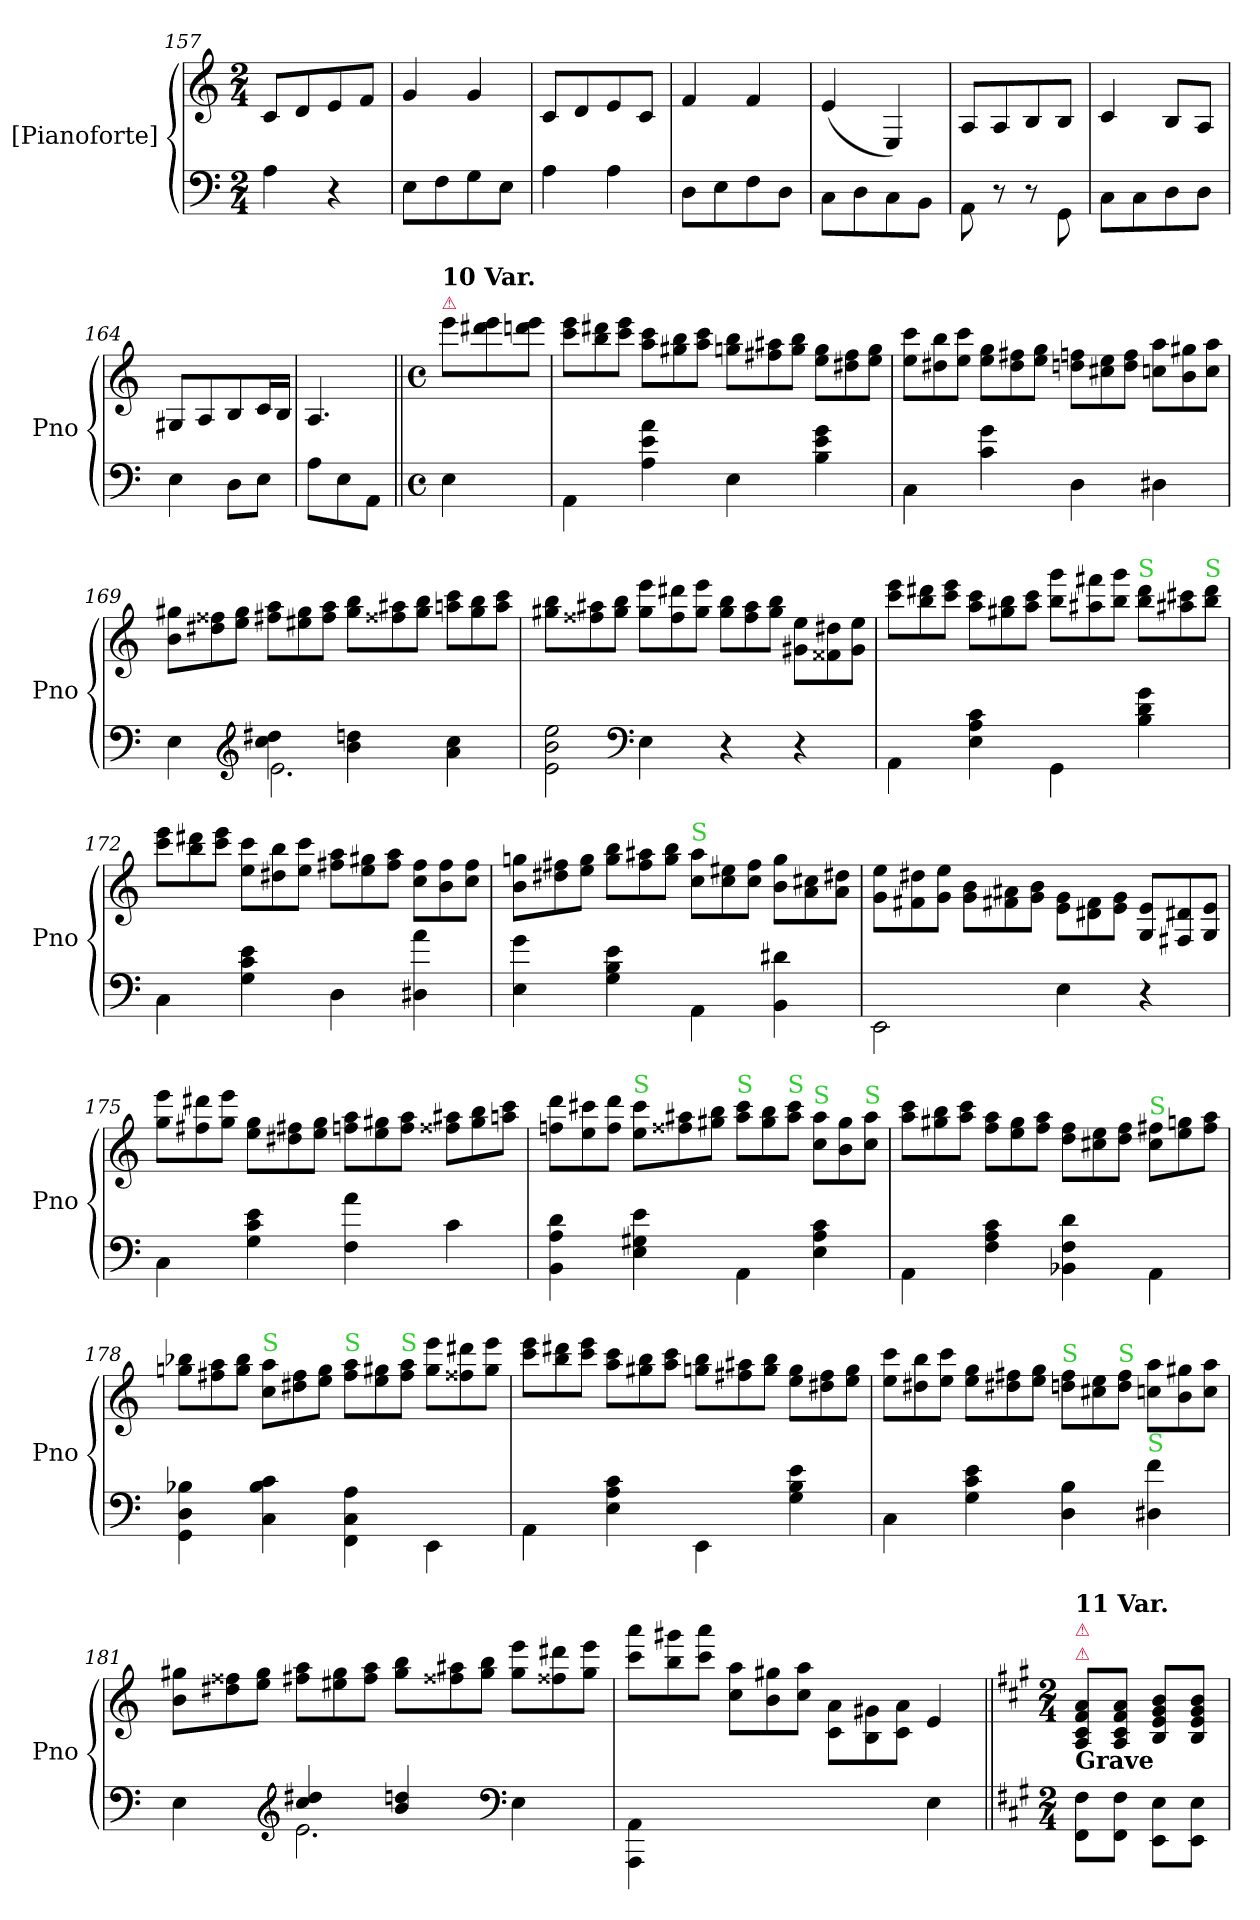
**kern	**kern
*part2	*part1
*staff2	*staff1
*I"[Pianoforte]	*I"[Pianoforte]
*I'Pno	*I'Pno
*clefF4	*clefG2
*k[]	*k[]
*a:	*a:
*M2/4	*M2/4
=157	=157
4A\	8c/L
.	8d/
4r	8e/
.	8f/J
=158	=158
8E\L	4g/
8F\	.
8G\	4g/
8E\J	.
=159	=159
4A\	8c/L
.	8d/
4A\	8e/
.	8c/J
=160	=160
8D\L	4f/
8E\	.
8F\	4f/
8D\J	.
=161	=161
8C\L	(4e/
8D\	.
8C\	4E/)
8BB\J	.
=162	=162
8AA\	8A/L
8r	8A/
8r	8B/
8GG\	8B/J
=163	=163
8C\L	4c/
8C\	.
8D\	8B/L
8D\J	8A/J
=164	=164
4E\	8G#X/L
.	8A/
8D\L	8B/
8E\J	16c/L
.	16B/JJ
=165	=165
8A\L	4.A/
8E\	.
8AA\J	.
=166||	=166||
*M4/4	*M4/4
*met(c)	*met(c)
*	*Xtuplet
!	!LO:TX:a:color=crimson:t=⚠
!	!LO:TX:a:B:t=10 Var.
4E\	12eee\L
.	12ddd#X\ 12eee\
.	12dddn\ 12eee\J
=167	=167
4AA\	12ccc\ 12eee\L
.	12bb\ 12ddd#X\
.	12ccc\ 12eee\J
4A\ 4e\ 4a\	12aa\ 12ccc\L
.	12gg#X\ 12bb\
.	12aa\ 12ccc\J
4E\	12ggn\ 12bb\L
.	12ff#X\ 12aa#X\
.	12gg\ 12bb\J
4B\ 4e\ 4g\	12ee\ 12gg\L
.	12dd#X\ 12ff#\
.	12ee\ 12gg\J
=168	=168
4C\	12ee\ 12ccc\L
.	12dd#X\ 12bb\
.	12ee\ 12ccc\J
4c\ 4g\	12ee\ 12gg\L
.	12dd#\ 12ff#X\
.	12ee\ 12gg\J
4D\	12ddn\ 12ffn\L
.	12cc#X\ 12ee\
.	12dd\ 12ff\J
4D#X\	12ccn\ 12aa\L
.	12b\ 12gg#X\
.	12cc\ 12aa\J
=169	=169
*^	*
4E\	4ryy	12b\ 12gg#X\L
.	.	12dd#X\ 12ff##X\
.	.	12ee\ 12gg#\J
*clefG2	*	*
4cc\ 4dd#X\	2.e\	12ff#X\ 12aa\L
.	.	12ee#X\ 12gg#\
.	.	12ff#\ 12aa\J
4b\ 4ddn\	.	12gg#\ 12bb\L
.	.	12ff##X\ 12aa#X\
.	.	12gg#\ 12bb\J
4a\ 4cc\	.	12aan\ 12ccc\L
.	.	12gg#\ 12bb\
.	.	12aa\ 12ccc\J
*v	*v	*
=170	=170
!LO:N:vis=2	!
4e\ 4b\ 4ee\	12gg#X\ 12bb\L
.	12ff##X\ 12aa#X\
.	12gg#\ 12bb\J
*clefF4	*
4E\	12gg#\ 12eee\L
.	12ff##\ 12ddd#X\
.	12gg#\ 12eee\J
4r	12gg#\ 12bb\L
.	12ff##\ 12aa#\
.	12gg#\ 12bb\J
4r	12g#X\ 12ee\L
.	12f##X\ 12dd#X\
.	12g#\ 12ee\J
=171	=171
4AA\	12ccc\ 12eee\L
.	12bb\ 12ddd#X\
.	12ccc\ 12eee\J
4E\ 4A\ 4c\	12aa\ 12ccc\L
.	12gg#X\ 12bb\
.	12aa\ 12ccc\J
4GG\	12bb\ 12ggg\L
.	12aa#X\ 12fff#X\
.	12bb\ 12ggg\J
!	!LO:TX:a:color=limegreen:t=S
4B\ 4d\ 4g\	12bb\ 12ddd#\L
.	12aa#X\ 12ccc#X\
!	!LO:TX:a:color=limegreen:t=S
.	12bb\ 12ddd#\J
=172	=172
4C\	12ccc\ 12eee\L
.	12bb\ 12ddd#X\
.	12ccc\ 12eee\J
4G\ 4c\ 4e\	12ee\ 12ccc\L
.	12dd#X\ 12bb\
.	12ee\ 12ccc\J
4D\	12ff#X\ 12aa\L
.	12ee\ 12gg#X\
.	12ff#\ 12aa\J
4D#X\ 4a\	12cc\ 12ff#\L
.	12b\ 12ff#\
.	12cc\ 12ff#\J
=173	=173
4E\ 4g\	12b\ 12ggn\L
.	12dd#X\ 12ff#X\
.	12ee\ 12gg\J
4G\ 4B\ 4e\	12gg\ 12bb\L
.	12ff#\ 12aa#X\
.	12gg\ 12bb\J
!	!LO:TX:a:color=limegreen:t=S
4AA\	12cc\ 12aa#\L
.	12cc\ 12ee#X\
.	12cc\ 12ff#\J
4BB\ 4d#X\	12b\ 12gg\L
.	12a\ 12cc#X\
.	12a\ 12dd#X\J
=174	=174
2EE\	12g\ 12ee\L
.	12f#X\ 12dd#X\
.	12g\ 12ee\J
.	12g\ 12b\L
.	12f#X\ 12a#X\
.	12g\ 12b\J
4E\	12e\ 12g\L
.	12d#X\ 12f#\
.	12e\ 12g\J
4r	12G/ 12e/L
.	12F#X/ 12d#X/
.	12G/ 12e/J
=175	=175
4C\	12gg\ 12eee\L
.	12ff#X\ 12ddd#X\
.	12gg\ 12eee\J
4G\ 4c\ 4e\	12ee\ 12gg\L
.	12dd#X\ 12ff#X\
.	12ee\ 12gg\J
4F\ 4a\	12ffn\ 12aa\L
.	12ee\ 12gg#X\
.	12ff\ 12aa\J
4c\	12ff##X\ 12aa#X\L
.	12gg#\ 12bb\
.	12aan\ 12ccc\J
=176	=176
4BB\ 4A\ 4d\	12ffn\ 12ddd\L
.	12ee\ 12ccc#X\
.	12ff\ 12ddd\J
!	!LO:TX:a:color=limegreen:t=S
4E\ 4G#X\ 4e\	12ee\ 12ccc#\L
.	12ff##X\ 12aa#X\
.	12gg#X\ 12bb\J
!	!LO:TX:a:color=limegreen:t=S
4AA\	12aa#\ 12ccc#\L
.	12gg#\ 12bb\
!	!LO:TX:a:color=limegreen:t=S
.	12aa#\ 12ccc#\J
!	!LO:TX:a:color=limegreen:t=S
4E\ 4A\ 4c\	12cc\ 12aa#\L
.	12b\ 12gg#\
!	!LO:TX:a:color=limegreen:t=S
.	12cc\ 12aa#\J
=177	=177
4AA\	12aa\ 12ccc\L
.	12gg#X\ 12bb\
.	12aa\ 12ccc\J
4F\ 4A\ 4c\	12ff\ 12aa\L
.	12ee\ 12gg#\
.	12ff\ 12aa\J
4BB-X\ 4F\ 4d\	12dd\ 12ff\L
.	12cc#X\ 12ee\
.	12dd\ 12ff\J
!	!LO:TX:a:color=limegreen:t=S
4AA\	12cc#\ 12ff#X\L
.	12ee\ 12ggn\
.	12ff#\ 12aa\J
=178	=178
4GG\ 4D\ 4B-X\	12ggn\ 12bb-X\L
.	12ff#X\ 12aa\
.	12gg\ 12bb-\J
!	!LO:TX:a:color=limegreen:t=S
4C\ 4B-\ 4c\	12cc\ 12aa\L
.	12dd#X\ 12ff#\
.	12ee\ 12gg\J
!	!LO:TX:a:color=limegreen:t=S
4FF\ 4C\ 4A\	12ff#\ 12aa\L
.	12ee\ 12gg#X\
!	!LO:TX:a:color=limegreen:t=S
.	12ff#\ 12aa\J
4EE\	12gg#\ 12eee\L
.	12ff##X\ 12ddd#X\
.	12gg#\ 12eee\J
=179	=179
4AA\	12ccc\ 12eee\L
.	12bb\ 12ddd#X\
.	12ccc\ 12eee\J
4E\ 4A\ 4c\	12aa\ 12ccc\L
.	12gg#X\ 12bb\
.	12aa\ 12ccc\J
4EE\	12ggn\ 12bb\L
.	12ff#X\ 12aa#X\
.	12gg\ 12bb\J
4G\ 4B\ 4e\	12ee\ 12gg\L
.	12dd#X\ 12ff#\
.	12ee\ 12gg\J
=180	=180
4C\	12ee\ 12ccc\L
.	12dd#X\ 12bb\
.	12ee\ 12ccc\J
4G\ 4c\ 4e\	12ee\ 12gg\L
.	12dd#X\ 12ff#X\
.	12ee\ 12gg\J
!	!LO:TX:a:color=limegreen:t=S
4D\ 4B\	12ddn\ 12ff#\L
.	12cc#X\ 12ee\
!	!LO:TX:a:color=limegreen:t=S
.	12dd\ 12ff#\J
!LO:TX:a:color=limegreen:t=S	!
4D#X\ 4f\	12ccn\ 12aa\L
.	12b\ 12gg#X\
.	12cc\ 12aa\J
=181	=181
*^	*
4E\	4ryy	12b\ 12gg#X\L
.	.	12dd#X\ 12ff##X\
.	.	12ee\ 12gg#\J
*clefG2	*	*
4cc/ 4dd#X/	2.e\	12ff#X\ 12aa\L
.	.	12ee#X\ 12gg#\
.	.	12ff#\ 12aa\J
4b/ 4ddn/	.	12gg#\ 12bb\L
.	.	12ff##X\ 12aa#X\
.	.	12gg#\ 12bb\J
*clefF4	*	*
4E\	.	12gg#\ 12eee\L
.	.	12ff##X\ 12ddd#X\
.	.	12gg#\ 12eee\J
*v	*v	*
=182	=182
4AAA\ 4AA\	12ccc\ 12aaa\L
.	12bb\ 12ggg#X\
.	12ccc\ 12aaa\J
2ryy	12cc\ 12aa\L
.	12b\ 12gg#X\
.	12cc\ 12aa\J
.	12c\ 12a\L
.	12B\ 12g#X\
.	12c\ 12a\J
4E\	4e/
=183||	=183||
*k[f#c#g#]	*k[f#c#g#]
*M2/4	*M2/4
!	!LO:TX:a:color=crimson:t=⚠
!	!LO:TX:a:color=crimson:t=⚠
!	!LO:TX:a:B:t=11 Var.
!	!LO:TX:b:B:t=Grave
8FF#\ 8F#\L	8A/ 8c#/ 8f#/ 8a/L
8FF#\ 8F#\J	8A/ 8c#/ 8f#/ 8a/J
8EE\ 8E\L	8B/ 8e/ 8g#/ 8b/L
8EE\ 8E\J	8B/ 8e/ 8g#/ 8b/J
=	=
*-	*-
